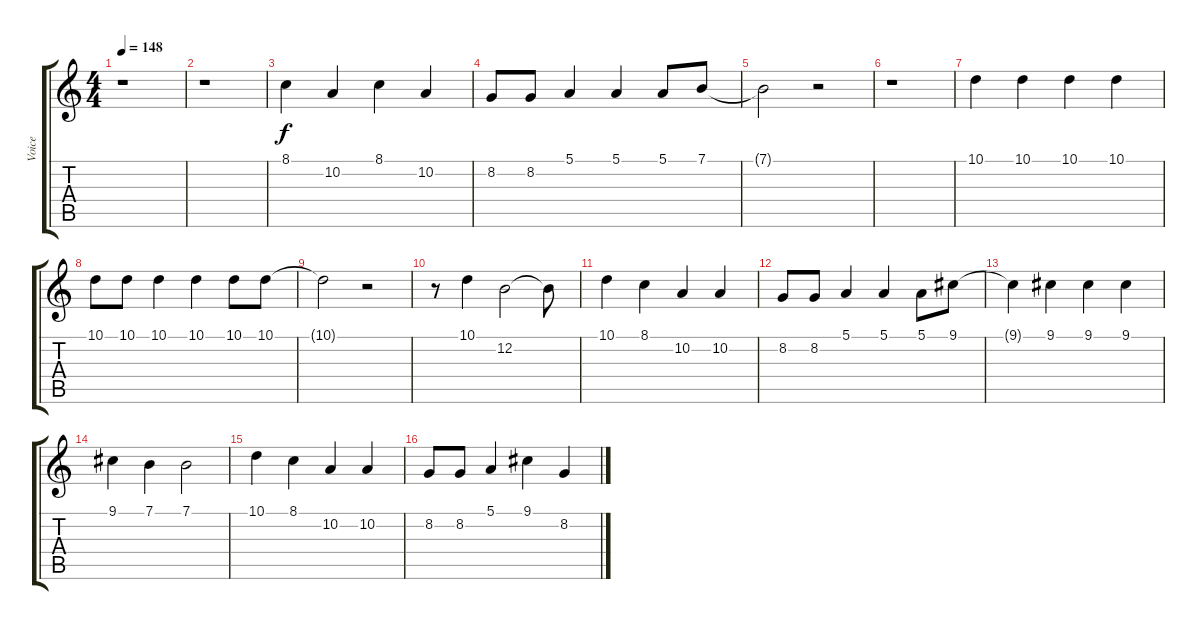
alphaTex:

\track ("Voice" "Voice") {instrument lead2sawtooth}
\staff {score tabs}
\tuning (E4 B3 G3 D3 A2 E2) {hide}
\ts (4 4)
\tempo 148
\clef g2
\ks c
r.1{dy f} |
r.1 |
8.1.4 10.2.4 8.1.4 10.2.4 |
8.2.8 8.2.8 5.1.4 5.1.4 5.1.8 7.1.8 |
7.1{t}.2 r.2 |
r.1 |
10.1.4 10.1.4 10.1.4 10.1.4 |
10.1.8 10.1.8 10.1.4 10.1.4 10.1.8 10.1.8 |
10.1{t}.2 r.2 |
r.8 10.1.4 12.2.2 12.2{t}.8 |
10.1.4 8.1.4 10.2.4 10.2.4 |
8.2.8 8.2.8 5.1.4 5.1.4 5.1.8 9.1.8 |
9.1{t}.4 9.1.4 9.1.4 9.1.4 |
9.1.4 7.1.4 7.1.2 |
10.1.4 8.1.4 10.2.4 10.2.4 |
8.2.8 8.2.8 5.1.4 9.1.4 8.2.4
